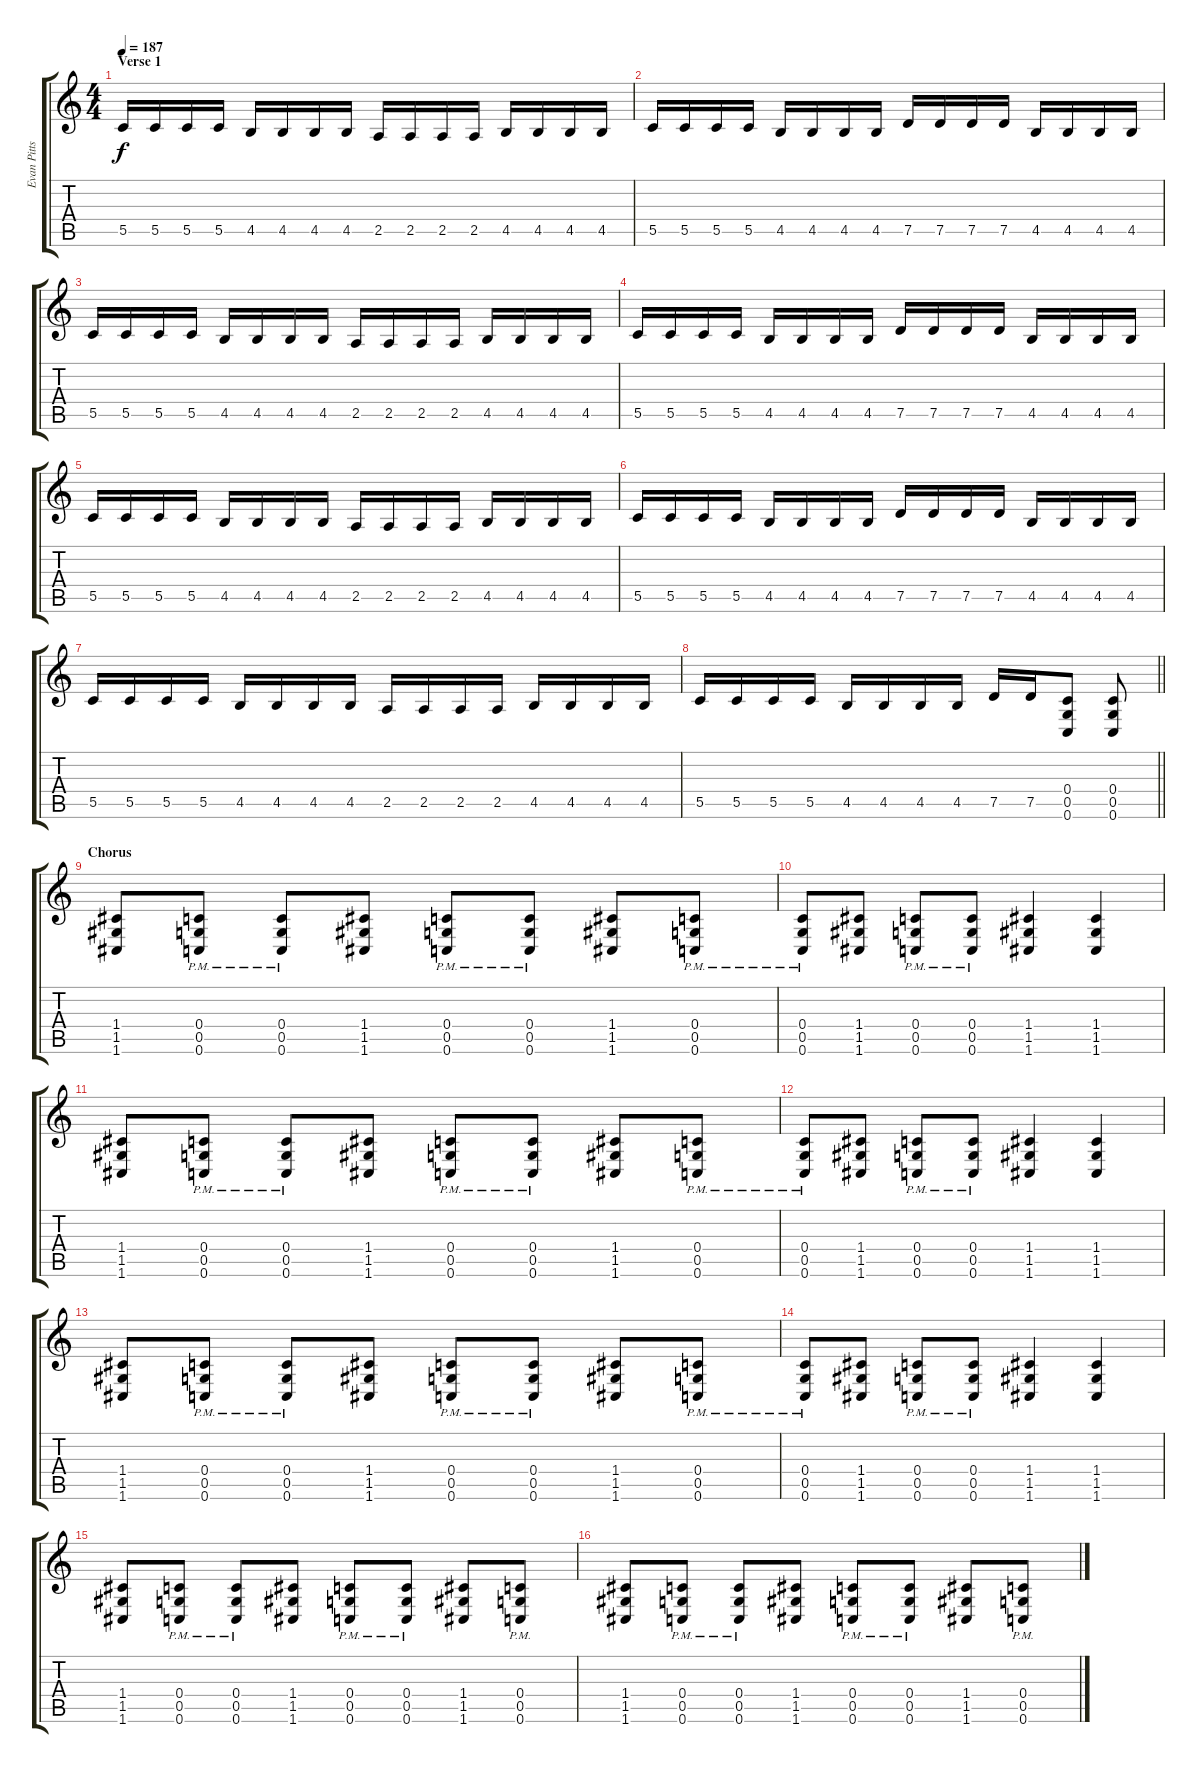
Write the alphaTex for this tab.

\track ("Evan Pitts - Guitar" "Evan Pitts") {instrument distortionguitar}
\staff {score tabs}
\tuning (D4 A3 F3 C3 G2 C2) {hide}
\ts (4 4)
\section ("" "Verse 1")
\tempo 187
\clef g2
\ks c
5.5.16{dy f} 5.5.16 5.5.16 5.5.16 4.5.16 4.5.16 4.5.16 4.5.16 2.5.16 2.5.16 2.5.16 2.5.16 4.5.16 4.5.16 4.5.16 4.5.16 |
5.5.16 5.5.16 5.5.16 5.5.16 4.5.16 4.5.16 4.5.16 4.5.16 7.5.16 7.5.16 7.5.16 7.5.16 4.5.16 4.5.16 4.5.16 4.5.16 |
5.5.16 5.5.16 5.5.16 5.5.16 4.5.16 4.5.16 4.5.16 4.5.16 2.5.16 2.5.16 2.5.16 2.5.16 4.5.16 4.5.16 4.5.16 4.5.16 |
5.5.16 5.5.16 5.5.16 5.5.16 4.5.16 4.5.16 4.5.16 4.5.16 7.5.16 7.5.16 7.5.16 7.5.16 4.5.16 4.5.16 4.5.16 4.5.16 |
5.5.16 5.5.16 5.5.16 5.5.16 4.5.16 4.5.16 4.5.16 4.5.16 2.5.16 2.5.16 2.5.16 2.5.16 4.5.16 4.5.16 4.5.16 4.5.16 |
5.5.16 5.5.16 5.5.16 5.5.16 4.5.16 4.5.16 4.5.16 4.5.16 7.5.16 7.5.16 7.5.16 7.5.16 4.5.16 4.5.16 4.5.16 4.5.16 |
5.5.16 5.5.16 5.5.16 5.5.16 4.5.16 4.5.16 4.5.16 4.5.16 2.5.16 2.5.16 2.5.16 2.5.16 4.5.16 4.5.16 4.5.16 4.5.16 |
\barLineRight lightlight
5.5.16 5.5.16 5.5.16 5.5.16 4.5.16 4.5.16 4.5.16 4.5.16 7.5.16 7.5.16 (0.4 0.5 0.6).8 (0.4 0.5 0.6).8 |
\section ("" "Chorus")
(1.4 1.5 1.6).8 (0.4 0.5 0.6{pm}).8 (0.4 0.5 0.6{pm}).8 (1.4 1.5 1.6).8 (0.4 0.5 0.6{pm}).8 (0.4 0.5 0.6{pm}).8 (1.4 1.5 1.6).8 (0.4 0.5 0.6{pm}).8 |
(0.4 0.5 0.6{pm}).8 (1.4 1.5 1.6).8 (0.4 0.5 0.6{pm}).8 (0.4 0.5 0.6{pm}).8 (1.4 1.5 1.6).4 (1.4 1.5 1.6).4 |
(1.4 1.5 1.6).8 (0.4 0.5 0.6{pm}).8 (0.4 0.5 0.6{pm}).8 (1.4 1.5 1.6).8 (0.4 0.5 0.6{pm}).8 (0.4 0.5 0.6{pm}).8 (1.4 1.5 1.6).8 (0.4 0.5 0.6{pm}).8 |
(0.4 0.5 0.6{pm}).8 (1.4 1.5 1.6).8 (0.4 0.5 0.6{pm}).8 (0.4 0.5 0.6{pm}).8 (1.4 1.5 1.6).4 (1.4 1.5 1.6).4 |
(1.4 1.5 1.6).8 (0.4 0.5 0.6{pm}).8 (0.4 0.5 0.6{pm}).8 (1.4 1.5 1.6).8 (0.4 0.5 0.6{pm}).8 (0.4 0.5 0.6{pm}).8 (1.4 1.5 1.6).8 (0.4 0.5 0.6{pm}).8 |
(0.4 0.5 0.6{pm}).8 (1.4 1.5 1.6).8 (0.4 0.5 0.6{pm}).8 (0.4 0.5 0.6{pm}).8 (1.4 1.5 1.6).4 (1.4 1.5 1.6).4 |
(1.4 1.5 1.6).8 (0.4 0.5 0.6{pm}).8 (0.4 0.5 0.6{pm}).8 (1.4 1.5 1.6).8 (0.4 0.5 0.6{pm}).8 (0.4 0.5 0.6{pm}).8 (1.4 1.5 1.6).8 (0.4 0.5 0.6{pm}).8 |
(1.4 1.5 1.6).8 (0.4 0.5 0.6{pm}).8 (0.4 0.5 0.6{pm}).8 (1.4 1.5 1.6).8 (0.4 0.5 0.6{pm}).8 (0.4 0.5 0.6{pm}).8 (1.4 1.5 1.6).8 (0.4 0.5 0.6{pm}).8
